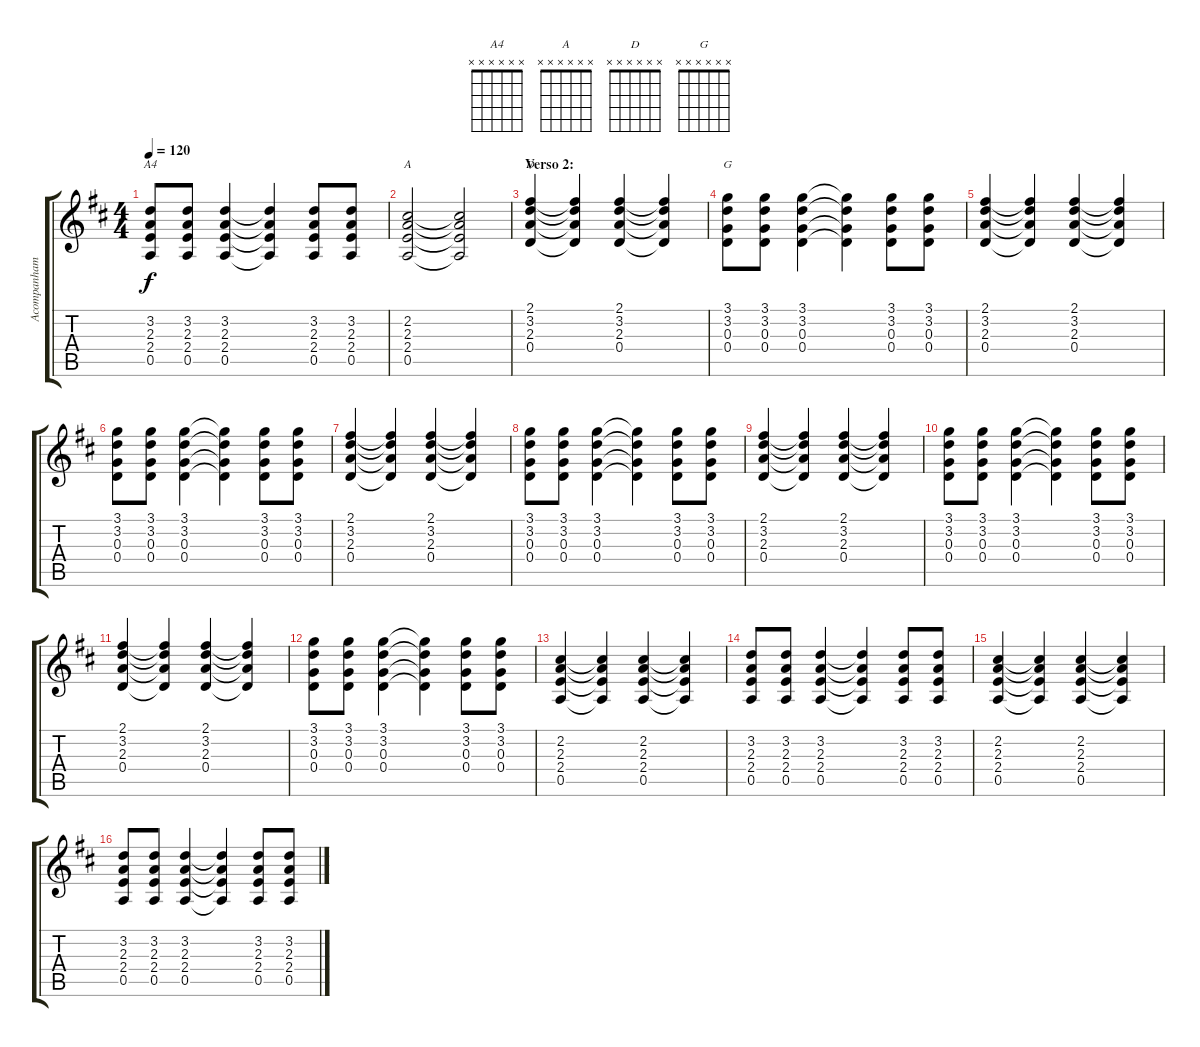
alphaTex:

\track ("Acompanhamento" "Acompanham") {instrument acousticguitarnylon}
\staff {score tabs}
\tuning (E4 B3 G3 D3 A2 E2) {hide}
\chord ("A4" x x x x x x) {firstfret 0}
\chord ("A" x x x x x x) {firstfret 0}
\chord ("D" x x x x x x) {firstfret 0}
\chord ("G" x x x x x x) {firstfret 0}
\ts (4 4)
\tempo 120
\clef g2
\ks d
(3.2 2.3 2.4 0.5).8{ch "A4" dy f} (3.2 2.3 2.4 0.5).8 (3.2 2.3 2.4 0.5).4 (3.2{t} 2.3{t} 2.4{t} 0.5{t}).4 (3.2 2.3 2.4 0.5).8 (3.2 2.3 2.4 0.5).8 |
(2.2 2.3 2.4 0.5).2{ch "A"} (2.2{t} 2.3{t} 2.4{t} 0.5{t}).2 |
\section ("" "Verso 2:")
(2.1 3.2 2.3 0.4).4{ch "D"} (2.1{t} 3.2{t} 2.3{t} 0.4{t}).4 (2.1 3.2 2.3 0.4).4 (2.1{t} 3.2{t} 2.3{t} 0.4{t}).4 |
(3.1 3.2 0.3 0.4).8{ch "G"} (3.1 3.2 0.3 0.4).8 (3.1 3.2 0.3 0.4).4 (3.1{t} 3.2{t} 0.3{t} 0.4{t}).4 (3.1 3.2 0.3 0.4).8 (3.1 3.2 0.3 0.4).8 |
(2.1 3.2 2.3 0.4).4 (2.1{t} 3.2{t} 2.3{t} 0.4{t}).4 (2.1 3.2 2.3 0.4).4 (2.1{t} 3.2{t} 2.3{t} 0.4{t}).4 |
(3.1 3.2 0.3 0.4).8 (3.1 3.2 0.3 0.4).8 (3.1 3.2 0.3 0.4).4 (3.1{t} 3.2{t} 0.3{t} 0.4{t}).4 (3.1 3.2 0.3 0.4).8 (3.1 3.2 0.3 0.4).8 |
(2.1 3.2 2.3 0.4).4 (2.1{t} 3.2{t} 2.3{t} 0.4{t}).4 (2.1 3.2 2.3 0.4).4 (2.1{t} 3.2{t} 2.3{t} 0.4{t}).4 |
(3.1 3.2 0.3 0.4).8 (3.1 3.2 0.3 0.4).8 (3.1 3.2 0.3 0.4).4 (3.1{t} 3.2{t} 0.3{t} 0.4{t}).4 (3.1 3.2 0.3 0.4).8 (3.1 3.2 0.3 0.4).8 |
(2.1 3.2 2.3 0.4).4 (2.1{t} 3.2{t} 2.3{t} 0.4{t}).4 (2.1 3.2 2.3 0.4).4 (2.1{t} 3.2{t} 2.3{t} 0.4{t}).4 |
(3.1 3.2 0.3 0.4).8 (3.1 3.2 0.3 0.4).8 (3.1 3.2 0.3 0.4).4 (3.1{t} 3.2{t} 0.3{t} 0.4{t}).4 (3.1 3.2 0.3 0.4).8 (3.1 3.2 0.3 0.4).8 |
(2.1 3.2 2.3 0.4).4 (2.1{t} 3.2{t} 2.3{t} 0.4{t}).4 (2.1 3.2 2.3 0.4).4 (2.1{t} 3.2{t} 2.3{t} 0.4{t}).4 |
(3.1 3.2 0.3 0.4).8 (3.1 3.2 0.3 0.4).8 (3.1 3.2 0.3 0.4).4 (3.1{t} 3.2{t} 0.3{t} 0.4{t}).4 (3.1 3.2 0.3 0.4).8 (3.1 3.2 0.3 0.4).8 |
(2.2 2.3 2.4 0.5).4 (2.2{t} 2.3{t} 2.4{t} 0.5{t}).4 (2.2 2.3 2.4 0.5).4 (2.2{t} 2.3{t} 2.4{t} 0.5{t}).4 |
(3.2 2.3 2.4 0.5).8 (3.2 2.3 2.4 0.5).8 (3.2 2.3 2.4 0.5).4 (3.2{t} 2.3{t} 2.4{t} 0.5{t}).4 (3.2 2.3 2.4 0.5).8 (3.2 2.3 2.4 0.5).8 |
(2.2 2.3 2.4 0.5).4 (2.2{t} 2.3{t} 2.4{t} 0.5{t}).4 (2.2 2.3 2.4 0.5).4 (2.2{t} 2.3{t} 2.4{t} 0.5{t}).4 |
(3.2 2.3 2.4 0.5).8 (3.2 2.3 2.4 0.5).8 (3.2 2.3 2.4 0.5).4 (3.2{t} 2.3{t} 2.4{t} 0.5{t}).4 (3.2 2.3 2.4 0.5).8 (3.2 2.3 2.4 0.5).8
